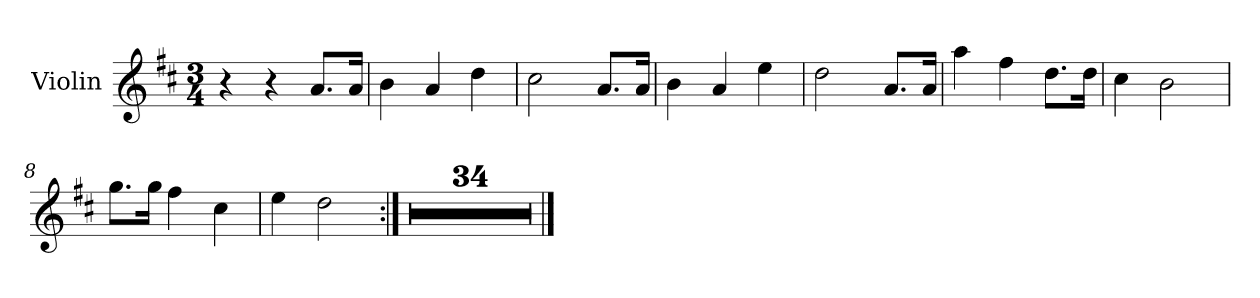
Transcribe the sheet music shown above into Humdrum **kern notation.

**kern
*part1
*staff1
*I"Violin
*I'Vln.
*clefG2
*k[f#c#]
*M3/4
=1
4r
4r
8.a/L
16a/Jk
=2
4b\
4a/
4dd\
=3
2cc#\
8.a/L
16a/Jk
=4
4b\
4a/
4ee\
=5
2dd\
8.a/L
16a/Jk
=6
4aa\
4ff#\
8.dd\L
16dd\Jk
!!LO:LB:g=z
=7
4cc#\
2b\
=8
8.gg\L
16gg\Jk
4ff#\
4cc#\
=9
4ee\
2dd\
=10:|!
2.rg
=11
2.r
=12
2.r
=13
2.r
=14
2.r
=15
2.r
!!LO:LB:g=z
=16
2.r
=17
2.r
=18
2.r
=19
2.r
=20
2.r
=21
2.r
=22
2.r
=23
2.r
=24
2.r
=25
2.r
=26
2.r
=27
2.r
!!LO:LB:g=z
=28
2.r
=29
2.r
=30
2.r
=31
2.r
=32
2.r
=33
2.r
=34
2.r
=35
2.r
=36
2.r
=37
2.r
=38
2.r
=39
2.r
!!LO:LB:g=z
=40
2.r
=41
2.r
=42
2.r
=43
2.r
==
*-
